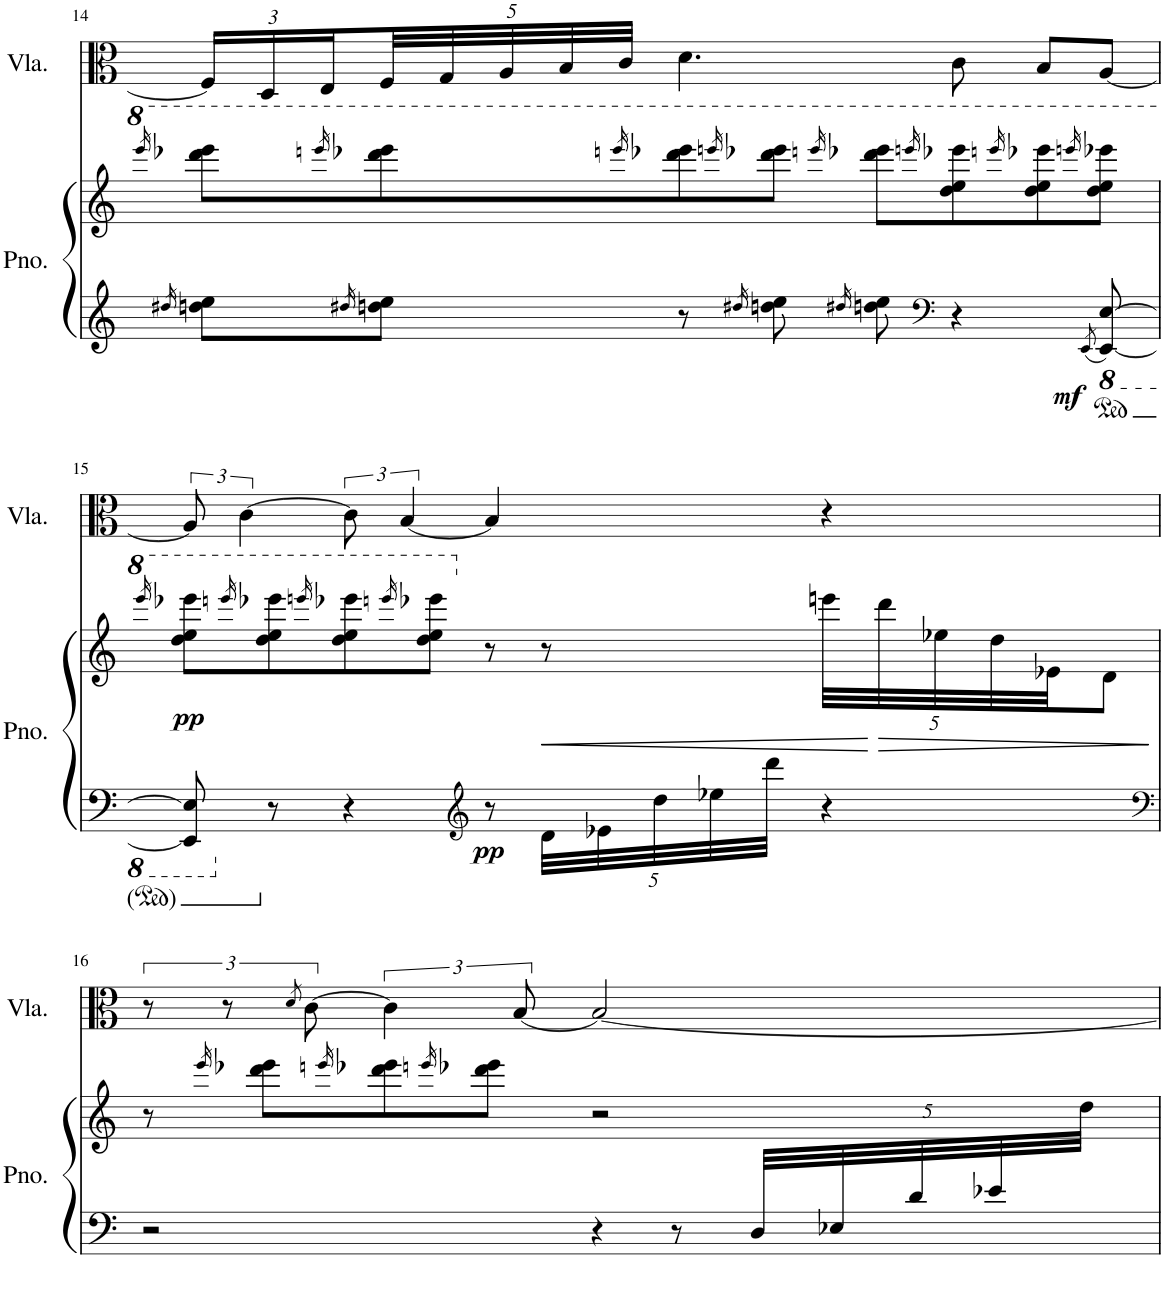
**kern	**kern	**dynam	**kern
*part2	*part2	*part2	*part1
*staff3	*staff2	*staff2/3	*staff1
*I"Piano	*	*	*I"Viola
*I'Pno.	*	*	*I'Vla.
!!LO:PB:g=z
*clefG2	*clefG2	*	*clefC3
*k[]	*k[]	*	*k[]
*M4/4	*M4/4	*	*M4/4
=14	=14	=14	=14
16qdd#X/	16qeeee/	.	.
*	*	*	*Xbrackettup
8ddn\ 8ee\L	8dddd\ 8eeee-X\L	.	24F/LL]
.	.	.	24D/
.	.	.	24E/
16qdd#X/	16qeeeen/	.	.
8ddn\ 8ee\J	8dddd\ 8eeee-X\	.	40F/L
.	.	.	40G/
.	.	.	40A/
.	.	.	40B/
.	.	.	40c/JJJ
.	16qeeeen/	.	.
8r	8dddd\ 8eeee-X\	.	4.d\
16qdd#X/	16qeeeen/	.	.
8ddn\ 8ee\	8dddd\ 8eeee-X\J	.	.
16qdd#X/	16qeeeen/	.	.
8ddn\ 8ee\	8dddd\ 8eeee-X\L	.	.
*clefF4	*	*	*
.	16qeeeen/	.	.
4r	8ddd\ 8eee\ 8eeee-X\	.	8c\
.	16qeeeen/	.	.
.	8ddd\ 8eee\ 8eeee-X\	.	8B/L
8qEEE/	16qeeeen/	.	.
!	!	!LO:DY:b=2	!
[8EEE/ [8EE/	8ddd\ 8eee\ 8eeee-X\J	mf	[8A/J
!!LO:LB:g=z
=15	=15	=15	=15
.	16qeeee/	.	.
!	!	!LO:DY:b	!
8EEE/] 8EE/]	8ddd\ 8eee\ 8eeee-X\L	pp	12A/]
.	.	.	[4c\
.	16qeeeen/	.	.
8r	8ddd\ 8eee\ 8eeee-X\	.	.
.	16qeeeen/	.	.
4r	8ddd\ 8eee\ 8eeee-X\	.	.
.	.	.	[6B/
.	16qeeeen/	.	.
.	8ddd\ 8eee\ 8eeee-X\J	.	.
*clefG2	*	*	*
!	!	!LO:DY:b=2	!
8r	8r	pp	4B/]
*Xbrackettup	*	*	*
!	!	!LO:HP:b	!
40d\LLL	8r	<	.
40e-X\	.	.	.
40dd\	.	.	.
40ee-X\	.	.	.
40ddd\JJJ	.	.	.
*	*Xbrackettup	*	*
4r	40eeen\LLL	.	4r
!	!	!LO:HP:n=1:b	!
.	40ddd\	[ >	.
.	40ee-X\	.	.
.	40dd\	.	.
.	40e-X\JJ	.	.
.	8d\J	.	.
.	.	]	.
!!LO:LB:g=z
=16	=16	=16	=16
*clefF4	*	*	*
*	*^	*	*
*	*	*	*	*brackettup
2r	8r	40%39ryy	.	12r
.	.	.	.	12r
.	16qeee/	.	.	.
.	8ddd\ 8eee-X\L	.	.	.
.	.	.	.	8qd/
.	.	.	.	[4c\
.	16qeeen/	.	.	.
.	8ddd\ 8eee-X\	.	.	.
.	16qeeen/	.	.	.
.	8ddd\ 8eee-X\J	.	.	.
.	.	.	.	[12B/
4r	2r	.	.	2B/_
8r	.	.	.	.
40D/LLL	.	.	.	.
40E-X/	.	.	.	.
40d/	.	.	.	.
40e-X/	.	.	.	.
40ryy	.	40dd\JJJ	.	.
*	*v	*v	*	*
=	=	=	=
*-	*-	*-	*-
